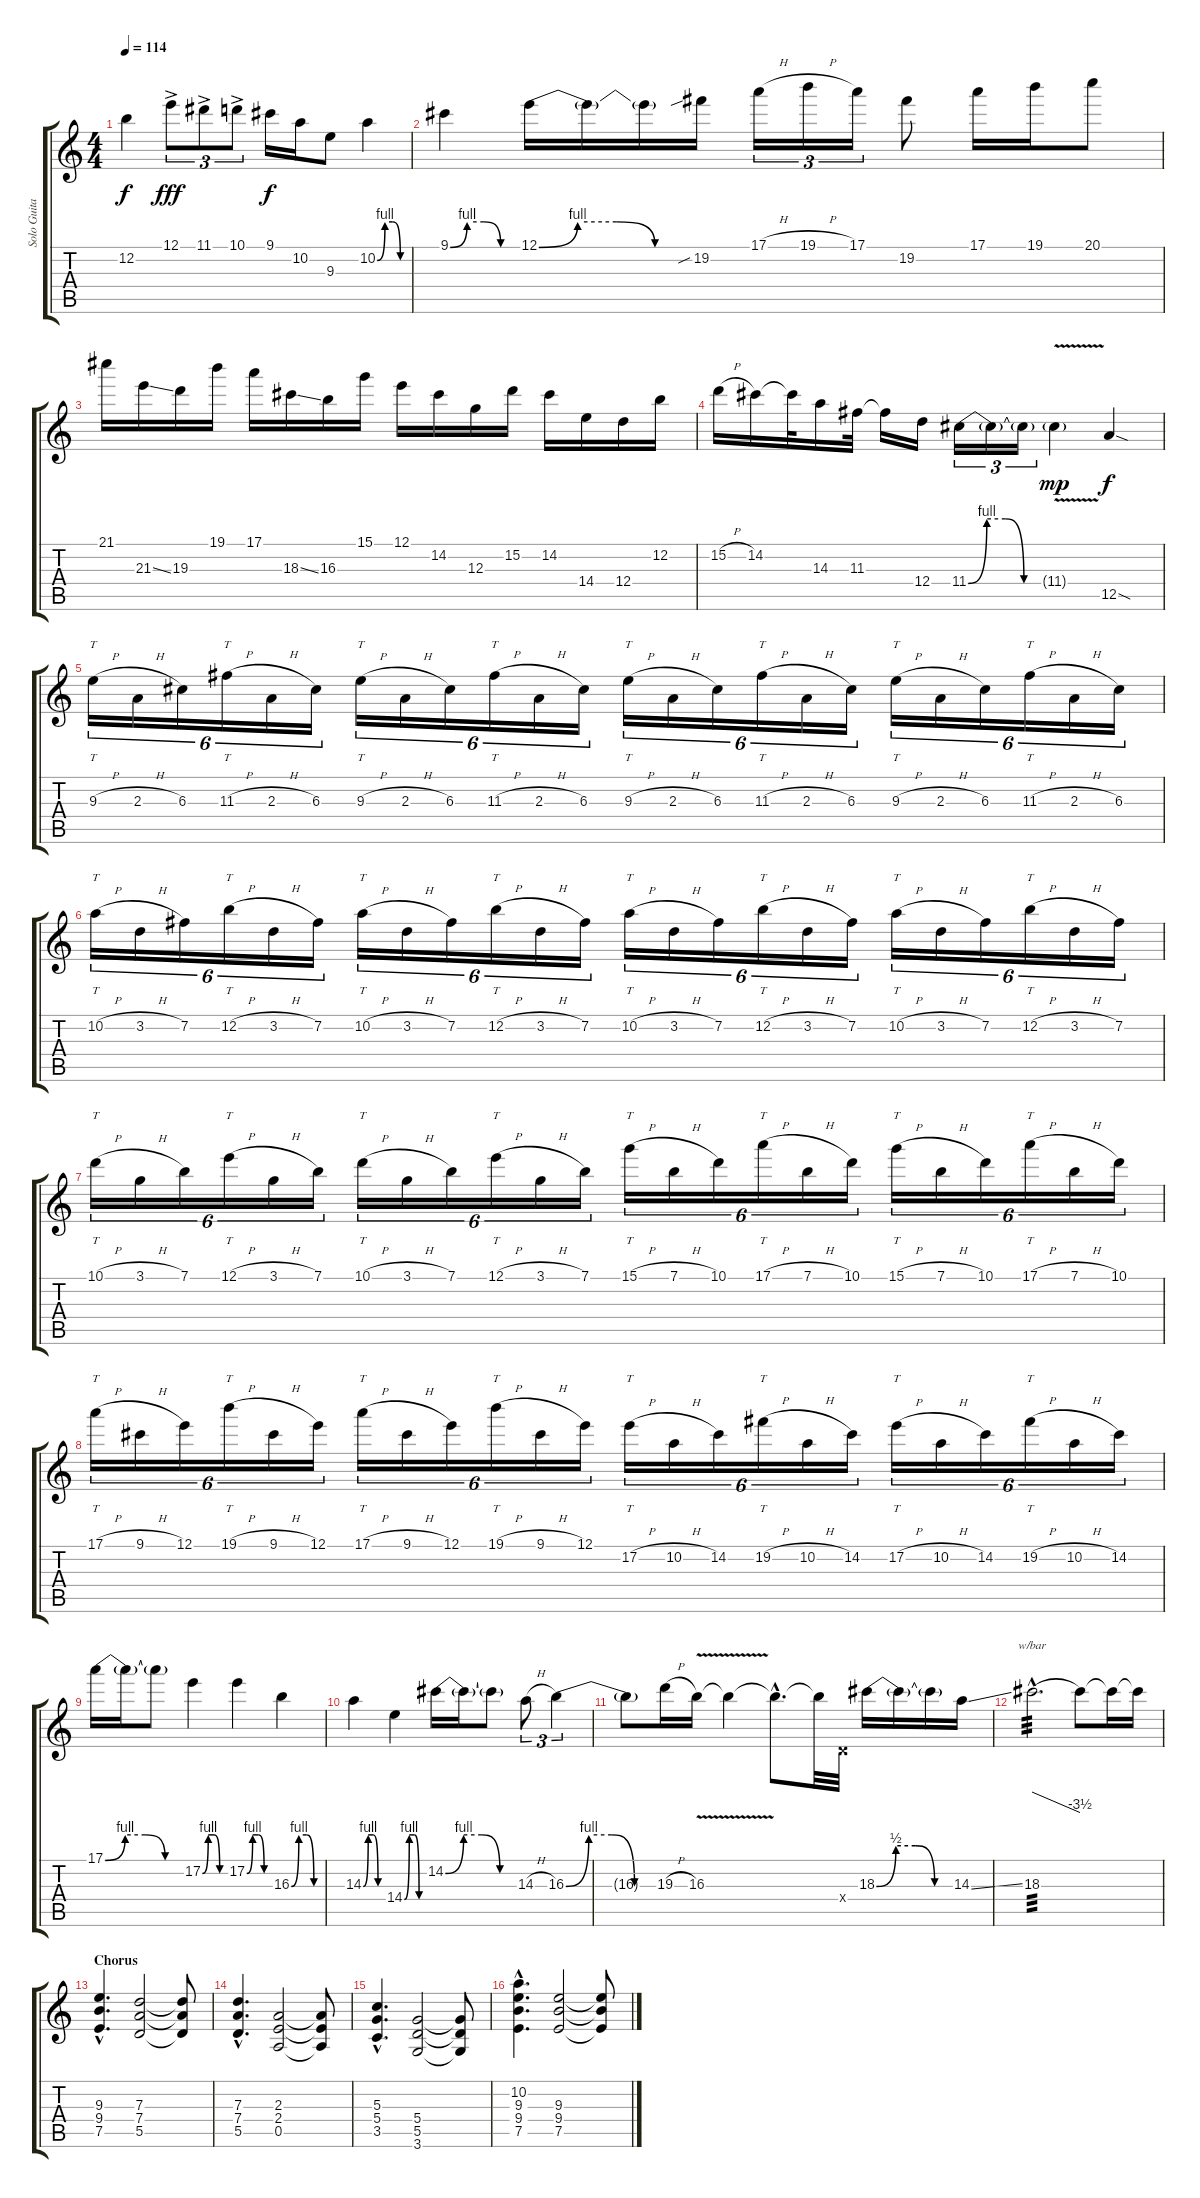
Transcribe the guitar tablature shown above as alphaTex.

\track ("Solo Guitar" "Solo Guita") {instrument overdrivenguitar}
\staff {score tabs}
\tuning (E4 B3 G3 D3 A2 E2) {hide}
\ts (4 4)
\tempo 114
\clef g2
\ks c
12.2{t}.4{dy f} 12.1{ac}.8{tu (3 2) dy fff} 11.1{ac}.8{tu (3 2)} 10.1{ac}.8{tu (3 2)} 9.1.16{dy f} 10.2.16 9.3.8 10.2{be (custom 0 0 15 4 30 4 45 0 60 0)}.4 |
9.1{be (custom 0 0 15 4 30 4 45 0 60 0)}.4 12.1{be (custom 0 0 15 4 30 4 45 0 60 0)}.16 12.1{t}.16 12.1{t}.16 19.2{sib}.16 17.1{h}.16{tu (3 2)} 19.1{h}.16{tu (3 2)} 17.1.16{tu (3 2)} 19.2.8 17.1.16 19.1.16 20.1.8 |
21.1.16 21.3{ss}.16 19.3.16 19.1.16 17.1.16 18.3{ss}.16 16.3.16 15.1.16 12.1.16 14.2.16 12.3.16 15.2.16 14.2.16 14.4.16 12.4.16 12.2.16 |
15.2{h}.16 14.2.16 14.2{t}.32 14.3.16 11.3.32 11.3{t}.16 12.4.16 11.4{be (custom 0 0 15 4 30 4 45 0 60 0)}.16{tu (3 2)} 11.4{t}.16{tu (3 2)} 11.4{t}.16{tu (3 2)} 11.4{v g}.4{dy mp} 12.5{sod}.4{dy f} |
9.3{h}.16{tt tu (6 4)} 2.3{h}.16{tu (6 4)} 6.3.16{tu (6 4)} 11.3{h}.16{tt tu (6 4)} 2.3{h}.16{tu (6 4)} 6.3.16{tu (6 4)} 9.3{h}.16{tt tu (6 4)} 2.3{h}.16{tu (6 4)} 6.3.16{tu (6 4)} 11.3{h}.16{tt tu (6 4)} 2.3{h}.16{tu (6 4)} 6.3.16{tu (6 4)} 9.3{h}.16{tt tu (6 4)} 2.3{h}.16{tu (6 4)} 6.3.16{tu (6 4)} 11.3{h}.16{tt tu (6 4)} 2.3{h}.16{tu (6 4)} 6.3.16{tu (6 4)} 9.3{h}.16{tt tu (6 4)} 2.3{h}.16{tu (6 4)} 6.3.16{tu (6 4)} 11.3{h}.16{tt tu (6 4)} 2.3{h}.16{tu (6 4)} 6.3.16{tu (6 4)} |
10.2{h}.16{tt tu (6 4)} 3.2{h}.16{tu (6 4)} 7.2.16{tu (6 4)} 12.2{h}.16{tt tu (6 4)} 3.2{h}.16{tu (6 4)} 7.2.16{tu (6 4)} 10.2{h}.16{tt tu (6 4)} 3.2{h}.16{tu (6 4)} 7.2.16{tu (6 4)} 12.2{h}.16{tt tu (6 4)} 3.2{h}.16{tu (6 4)} 7.2.16{tu (6 4)} 10.2{h}.16{tt tu (6 4)} 3.2{h}.16{tu (6 4)} 7.2.16{tu (6 4)} 12.2{h}.16{tt tu (6 4)} 3.2{h}.16{tu (6 4)} 7.2.16{tu (6 4)} 10.2{h}.16{tt tu (6 4)} 3.2{h}.16{tu (6 4)} 7.2.16{tu (6 4)} 12.2{h}.16{tt tu (6 4)} 3.2{h}.16{tu (6 4)} 7.2.16{tu (6 4)} |
10.1{h}.16{tt tu (6 4)} 3.1{h}.16{tu (6 4)} 7.1.16{tu (6 4)} 12.1{h}.16{tt tu (6 4)} 3.1{h}.16{tu (6 4)} 7.1.16{tu (6 4)} 10.1{h}.16{tt tu (6 4)} 3.1{h}.16{tu (6 4)} 7.1.16{tu (6 4)} 12.1{h}.16{tt tu (6 4)} 3.1{h}.16{tu (6 4)} 7.1.16{tu (6 4)} 15.1{h}.16{tt tu (6 4)} 7.1{h}.16{tu (6 4)} 10.1.16{tu (6 4)} 17.1{h}.16{tt tu (6 4)} 7.1{h}.16{tu (6 4)} 10.1.16{tu (6 4)} 15.1{h}.16{tt tu (6 4)} 7.1{h}.16{tu (6 4)} 10.1.16{tu (6 4)} 17.1{h}.16{tt tu (6 4)} 7.1{h}.16{tu (6 4)} 10.1.16{tu (6 4)} |
17.1{h}.16{tt tu (6 4)} 9.1{h}.16{tu (6 4)} 12.1.16{tu (6 4)} 19.1{h}.16{tt tu (6 4)} 9.1{h}.16{tu (6 4)} 12.1.16{tu (6 4)} 17.1{h}.16{tt tu (6 4)} 9.1{h}.16{tu (6 4)} 12.1.16{tu (6 4)} 19.1{h}.16{tt tu (6 4)} 9.1{h}.16{tu (6 4)} 12.1.16{tu (6 4)} 17.2{h}.16{tt tu (6 4)} 10.2{h}.16{tu (6 4)} 14.2.16{tu (6 4)} 19.2{h}.16{tt tu (6 4)} 10.2{h}.16{tu (6 4)} 14.2.16{tu (6 4)} 17.2{h}.16{tt tu (6 4)} 10.2{h}.16{tu (6 4)} 14.2.16{tu (6 4)} 19.2{h}.16{tt tu (6 4)} 10.2{h}.16{tu (6 4)} 14.2.16{tu (6 4)} |
17.1{be (custom 0 0 15 4 30 4 45 0 60 0)}.16 17.1{t}.16 17.1{t}.8 17.2{be (custom 0 0 15 4 30 4 45 0 60 0)}.4 17.2{be (custom 0 0 15 4 30 4 45 0 60 0)}.4 16.3{be (custom 0 0 15 4 30 4 45 0 60 0)}.4 |
14.3{be (custom 0 0 15 4 30 4 45 0 60 0)}.4 14.4{be (custom 0 0 15 4 30 4 45 0 60 0)}.4 14.2{be (custom 0 0 15 4 30 4 45 0 60 0)}.16 14.2{t}.16 14.2{t}.8 14.3{h}.8{tu (3 2)} 16.3{be (custom 0 0 15 4 30 4 45 0 60 0)}.4{tu (3 2)} |
16.3{t}.8 19.3{h}.16 16.3{v}.16 16.3{t}.4 16.3{hac t}.8{d} 16.3{t}.32 0.4{x}.32 18.3{be (custom 0 0 15 2 30 2 45 0 60 0)}.16 18.3{t}.16 18.3{t}.16 14.3{ss}.16 |
18.3{hac}.2{d tbe (dive default 0 0 60 -14) tp 3} 18.3{t}.8 18.3{t}.16 18.3{t}.16 |
\section ("" "Chorus")
(9.3{hac} 9.4{hac} 7.5{hac}).4{d balance 16} (7.3 7.4 5.5).2 (7.3{t} 7.4{t} 5.5{t}).8 |
(7.3{hac} 7.4{hac} 5.5{hac}).4{d} (2.3 2.4 0.5).2 (2.3{t} 2.4{t} 0.5{t}).8 |
(5.3{hac} 5.4{hac} 3.5{hac}).4{d} (5.4 5.5 3.6).2 (5.4{t} 5.5{t} 3.6{t}).8 |
(10.2{hac} 9.3{hac} 9.4{hac} 7.5{hac}).4{d} (9.3 9.4 7.5).2 (9.3{t} 9.4{t} 7.5{t}).8
